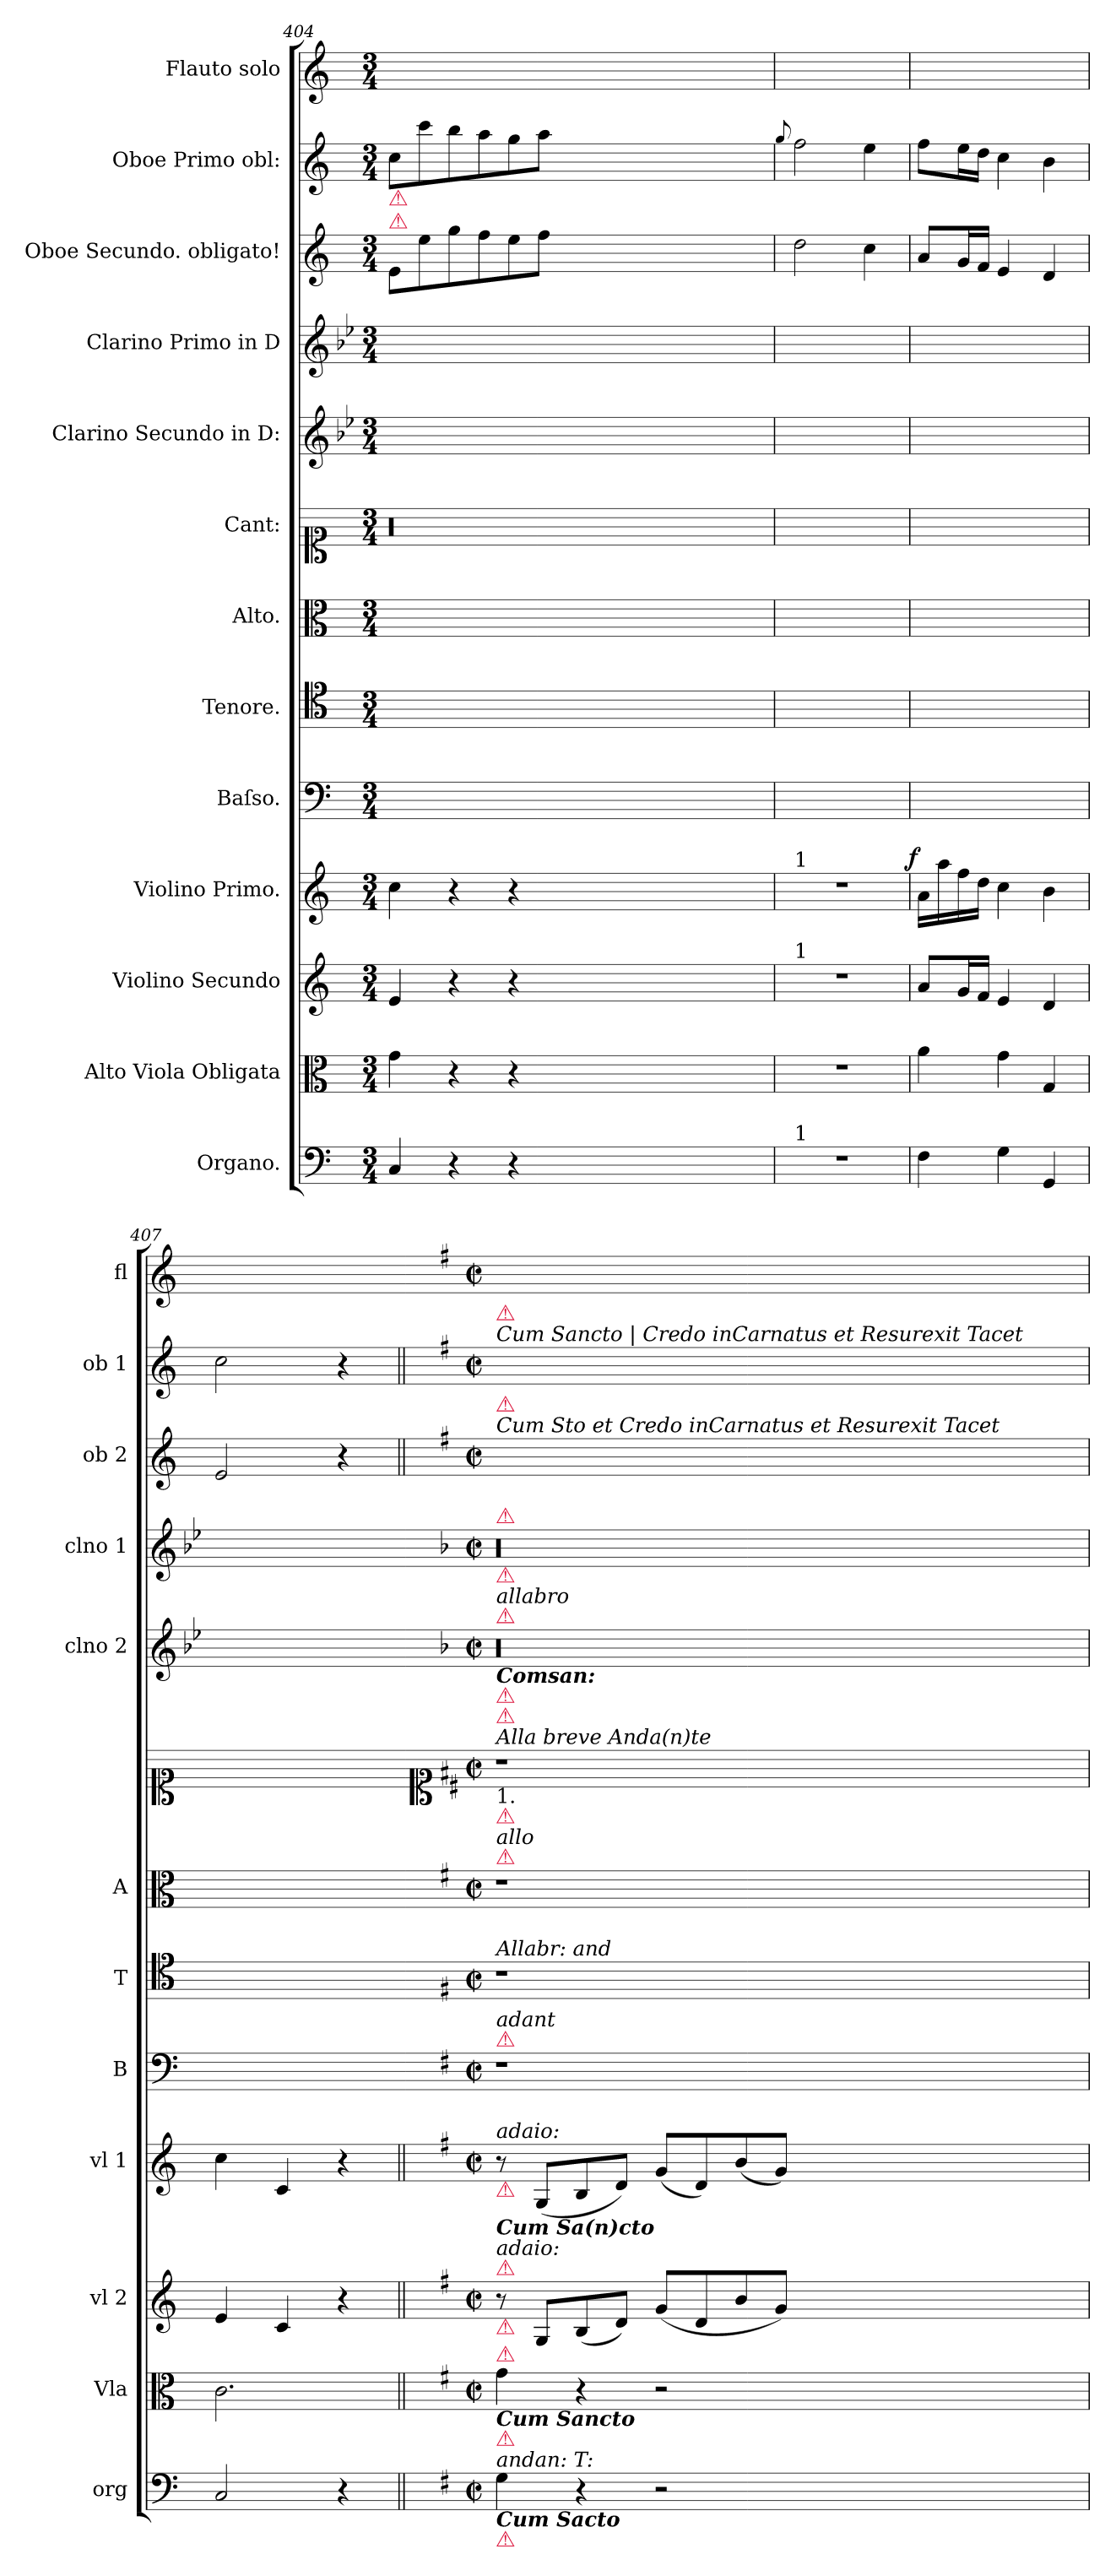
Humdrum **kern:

**kern	**kern	**kern	**kern	**dynam	**kern	**kern	**kern	**kern	**kern	**kern	**kern	**kern	**kern
*part13	*part12	*part11	*part10	*part10	*part9	*part8	*part7	*part6	*part5	*part4	*part3	*part2	*part1
*staff13	*staff12	*staff11	*staff10	*staff10	*staff9	*staff8	*staff7	*staff6	*staff5	*staff4	*staff3	*staff2	*staff1
*I"Organo.	*I"Alto Viola Obligata	*I"Violino Secundo	*I"Violino Primo.	*	*I"Baſso.	*I"Tenore.	*I"Alto.	*I"Cant:	*I"Clarino Secundo in D:	*I"Clarino Primo in D	*I"Oboe Secundo. obligato!	*I"Oboe Primo obl:	*I"Flauto solo
*I'org	*I'Vla	*I'vl 2	*I'vl 1	*	*I'B	*I'T	*I'A	*	*I'clno 2	*I'clno 1	*I'ob 2	*I'ob 1	*I'fl
*clefF4	*clefC3	*clefG2	*clefG2	*	*clefF4	*clefC4	*clefC3	*clefC1	*clefG2	*clefG2	*clefG2	*clefG2	*clefG2
*	*	*	*	*	*	*	*	*	*ITrd-1c-2	*ITrd-1c-2	*	*	*
*k[]	*k[]	*k[]	*k[]	*	*k[]	*k[]	*k[]	*k[]	*k[]	*k[]	*k[]	*k[]	*k[]
*C:	*C:	*C:	*C:	*	*C:	*C:	*C:	*C:	*C:	*C:	*C:	*C:	*C:
*M3/4	*M3/4	*M3/4	*M3/4	*	*M3/4	*M3/4	*M3/4	*M3/4	*M3/4	*M3/4	*M3/4	*M3/4	*M3/4
=404	=404	=404	=404	=404	=404	=404	=404	=404	=404	=404	=404	=404	=404
!	!	!	!	!	!	!	!	!	!	!	!	!LO:TX:b:color=crimson:t=⚠	!
!	!	!	!	!	!	!	!	!	!	!	!LO:TX:a:color=crimson:t=⚠	!	!
!	!	!	!	!	!	!	!	!LO:N:vis=00	!	!	!	!	!
4C/	4g\	4e/	4cc\	.	2.ryy	2.ryy	2.ryy	0.r	2.ryy	2.ryy	8e/L	8cc\L	2.ryy
.	.	.	.	.	.	.	.	.	.	.	8ee\	8ccc\	.
4r	4r	4r	4r	.	.	.	.	.	.	.	8gg\	8bb\	.
.	.	.	.	.	.	.	.	.	.	.	8ff\	8aa\	.
4r	4r	4r	4r	.	.	.	.	.	.	.	8ee\	8gg\	.
.	.	.	.	.	.	.	.	.	.	.	8ff\J	8aa\J	.
0ryy	0ryy	0ryy	0ryy	.	0ryy	0ryy	0ryy	.	0ryy	0ryy	0ryy	0ryy	0ryy
4ryy	4ryy	4ryy	4ryy	.	4ryy	4ryy	4ryy	.	4ryy	4ryy	4ryy	4ryy	4ryy
=405	=405	=405	=405	=405	=405	=405	=405	=405	=405	=405	=405	=405	=405
.	.	.	.	.	.	.	.	.	.	.	.	8qqgg/	.
!	!	!	!LO:TX:a:t=1	!	!	!	!	!	!	!	!	!	!
!	!	!LO:TX:a:t=1	!	!	!	!	!	!	!	!	!	!	!
!LO:TX:a:t=1	!	!	!	!	!	!	!	!	!	!	!	!	!
!LO:N:vis=1	!LO:N:vis=1	!LO:N:vis=1	!LO:N:vis=1	!	!	!	!	!	!	!	!	!	!
2.r	2.r	2.r	2.r	.	2.ryy	2.ryy	2.ryy	2.ryy	2.ryy	2.ryy	2dd\	2ff\	2.ryy
.	.	.	.	.	.	.	.	.	.	.	4cc\	4ee\	.
=406	=406	=406	=406	=406	=406	=406	=406	=406	=406	=406	=406	=406	=406
!	!	!	!	!LO:DY:a:rj	!	!	!	!	!	!	!	!	!
4F\	4a\	8a/L	16a\LL	f	2.ryy	2.ryy	2.ryy	2.ryy	2.ryy	2.ryy	8a/L	8ff\L	2.ryy
.	.	.	16aa\	.	.	.	.	.	.	.	.	.	.
.	.	16g/L	16ff\	.	.	.	.	.	.	.	16g/L	16ee\L	.
.	.	16f/JJ	16dd\JJ	.	.	.	.	.	.	.	16f/JJ	16dd\JJ	.
4G\	4g\	4e/	4cc\	.	.	.	.	.	.	.	4e/	4cc\	.
4GG/	4G/	4d/	4b\	.	.	.	.	.	.	.	4d/	4b\	.
=407	=407	=407	=407	=407	=407	=407	=407	=407	=407	=407	=407	=407	=407
2C/	2.c\	4e/	4cc\	.	2.ryy	2.ryy	2.ryy	2.ryy	2.ryy	2.ryy	2e/	2cc\	2.ryy
.	.	4c/	4c/	.	.	.	.	.	.	.	.	.	.
4r	.	4r	4r	.	.	.	.	.	.	.	4r	4r	.
=408||	=408||	=408||	=408||	=408	=408-	=408||	=408	=408||	=408-	=408||	=408||	=408||	=408
*	*	*	*	*	*	*	*	*clefC1	*	*	*	*	*
*k[f#]	*k[f#]	*k[f#]	*k[f#]	*	*k[f#]	*k[f#]	*k[f#]	*k[f#c#]	*k[f#]	*k[f#]	*k[f#]	*k[f#]	*k[f#]
*G:	*G:	*G:	*G:	*	*G:	*G:	*G:	*	*G:	*G:	*G:	*G:	*G:
*M2/2	*M2/2	*M2/2	*M2/2	*	*M2/2	*M2/2	*M2/2	*M2/2	*M2/2	*M2/2	*M2/2	*M2/2	*M2/2
*met(c|)	*met(c|)	*met(c|)	*met(c|)	*	*met(c|)	*met(c|)	*met(c|)	*met(c|)	*met(c|)	*met(c|)	*met(c|)	*met(c|)	*met(c|)
!	!	!	!	!	!	!	!	!	!	!	!	!LO:TX:a:i:t=Cum Sancto | Credo inCarnatus et Resurexit Tacet	!
!	!	!	!	!	!	!	!	!	!	!	!	!LO:TX:a:color=crimson:t=⚠	!
!	!	!	!	!	!	!	!	!	!	!	!LO:TX:a:i:t=Cum Sto et Credo inCarnatus et Resurexit Tacet	!	!
!	!	!	!	!	!	!	!	!	!	!	!LO:TX:a:color=crimson:t=⚠	!	!
!	!	!	!	!	!	!	!	!	!	!LO:TX:a:color=crimson:t=⚠	!	!	!
!	!	!	!	!	!	!	!	!	!	!LO:TX:b:Bi:color=crimson:t=⚠	!	!	!
!	!	!	!	!	!	!	!	!	!LO:TX:b:Bi:t=Comsan&colon;	!	!	!	!
!	!	!	!	!	!	!	!	!	!LO:TX:a:color=crimson:t=⚠	!	!	!	!
!	!	!	!	!	!	!	!	!	!LO:TX:b:color=crimson:t=⚠	!	!	!	!
!	!	!	!	!	!	!	!	!	!LO:TX:a:i:t=allabro	!	!	!	!
!	!	!	!	!	!	!	!	!LO:TX:a:i:t=Alla breve Anda(n)te	!	!	!	!	!
!	!	!	!	!	!	!	!	!LO:TX:a:color=crimson:t=⚠	!	!	!	!	!
!	!	!	!	!	!	!	!	!LO:TX:b:t=1.	!	!	!	!	!
!	!	!	!	!	!	!	!LO:TX:a:color=crimson:t=⚠	!	!	!	!	!	!
!	!	!	!	!	!	!	!LO:TX:a:i:t=allo	!	!	!	!	!	!
!	!	!	!	!	!	!	!LO:TX:a:color=crimson:t=⚠	!	!	!	!	!	!
!	!	!	!	!	!	!LO:TX:a:i:t=Allabr&colon; and	!	!	!	!	!	!	!
!	!	!	!	!	!LO:TX:a:color=crimson:t=⚠	!	!	!	!	!	!	!	!
!	!	!	!	!	!LO:TX:a:i:t=adant	!	!	!	!	!	!	!	!
!	!	!	!LO:TX:b:Bi:t=Cum Sa(n)cto	!	!	!	!	!	!	!	!	!	!
!	!	!	!LO:TX:a:i:t=adaio&colon;	!	!	!	!	!	!	!	!	!	!
!	!	!	!LO:TX:b:color=crimson:t=⚠	!	!	!	!	!	!	!	!	!	!
!	!	!LO:TX:a:color=crimson:t=⚠	!	!	!	!	!	!	!	!	!	!	!
!	!	!LO:TX:b:color=crimson:t=⚠	!	!	!	!	!	!	!	!	!	!	!
!	!	!LO:TX:a:i:t=adaio&colon;	!	!	!	!	!	!	!	!	!	!	!
!	!LO:TX:b:Bi:t=Cum Sancto	!	!	!	!	!	!	!	!	!	!	!	!
!	!LO:TX:a:color=crimson:t=⚠	!	!	!	!	!	!	!	!	!	!	!	!
!LO:TX:a:i:t=andan&colon; T&colon;	!	!	!	!	!	!	!	!	!	!	!	!	!
!LO:TX:b:Bi:t=Cum Sacto	!	!	!	!	!	!	!	!	!	!	!	!	!
!LO:TX:b:color=crimson:t=⚠	!	!	!	!	!	!	!	!	!	!	!	!	!
!LO:TX:a:color=crimson:t=⚠	!	!	!	!	!	!	!	!	!	!	!	!	!
4G\	4g\	8r	8r	.	1r	1r	1r	1r	00r	00r	1ryy	1ryy	1ryy
.	.	8G/L	(<8G/L	.	.	.	.	.	.	.	.	.	.
4r	4r	(<8B/	8B/	.	.	.	.	.	.	.	.	.	.
.	.	8d/J)	8d/J)	.	.	.	.	.	.	.	.	.	.
2r	2r	(<8g/L	(<8g/L	.	.	.	.	.	.	.	.	.	.
.	.	8d/	8d/)	.	.	.	.	.	.	.	.	.	.
.	.	8b/	(<8b/	.	.	.	.	.	.	.	.	.	.
.	.	8g/J)	8g/J)	.	.	.	.	.	.	.	.	.	.
0.ryy	0.ryy	0.ryy	0.ryy	.	0.ryy	0.ryy	0.ryy	0.ryy	.	.	0.ryy	0.ryy	0.ryy
=	=	=	=	=	=	=	=	=	=	=	=	=	=
*-	*-	*-	*-	*-	*-	*-	*-	*-	*-	*-	*-	*-	*-
